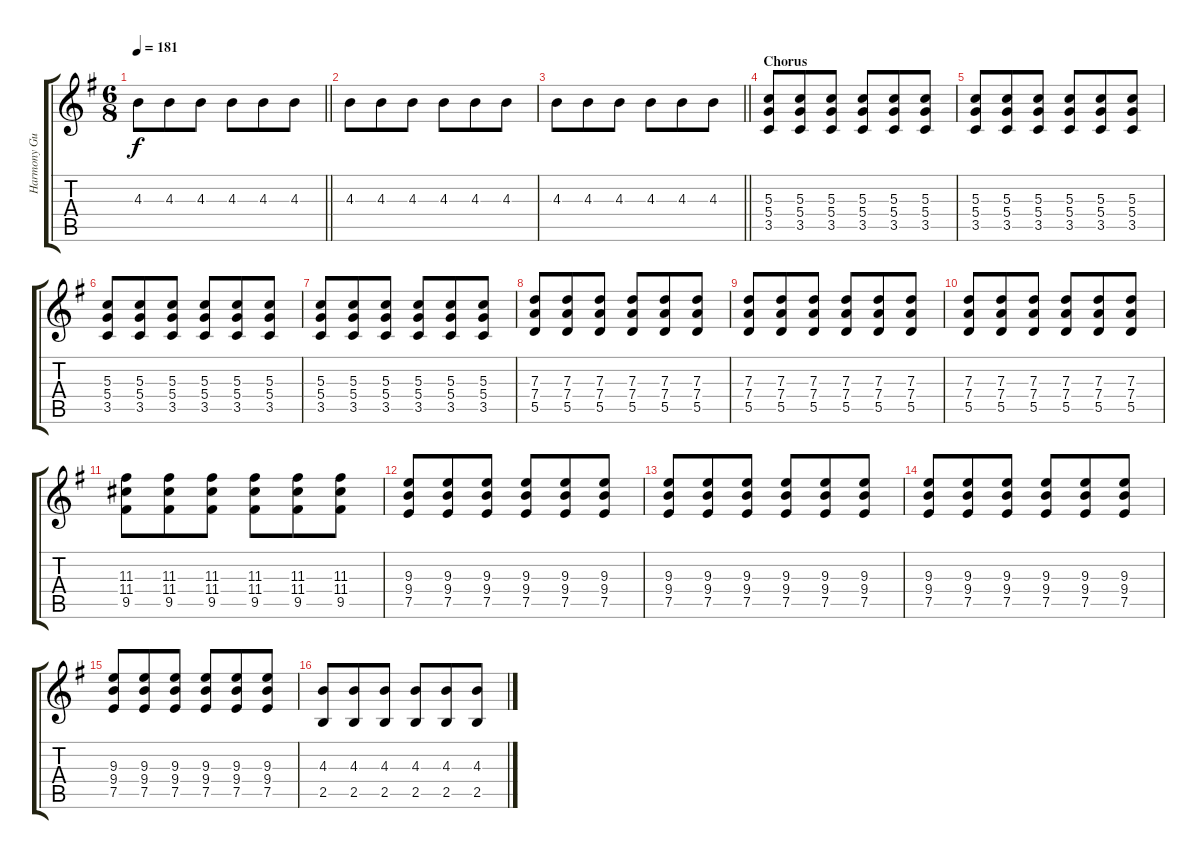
\track ("Harmony Guitar" "Harmony Gu") {instrument distortionguitar}
\staff {score tabs}
\tuning (E4 B3 G3 D3 A2 E2) {hide}
\ts (6 8)
\tempo 181
\clef g2
\barLineRight lightlight
\ks eminor
4.3.8{dy f} 4.3.8 4.3.8 4.3.8 4.3.8 4.3.8 |
4.3.8 4.3.8 4.3.8 4.3.8 4.3.8 4.3.8 |
\barLineRight lightlight
4.3.8 4.3.8 4.3.8 4.3.8 4.3.8 4.3.8 |
\section ("" "Chorus")
(5.3 5.4 3.5).8{volume 7 instrument distortionguitar} (5.3 5.4 3.5).8 (5.3 5.4 3.5).8 (5.3 5.4 3.5).8 (5.3 5.4 3.5).8 (5.3 5.4 3.5).8 |
(5.3 5.4 3.5).8 (5.3 5.4 3.5).8 (5.3 5.4 3.5).8 (5.3 5.4 3.5).8 (5.3 5.4 3.5).8 (5.3 5.4 3.5).8 |
(5.3 5.4 3.5).8 (5.3 5.4 3.5).8 (5.3 5.4 3.5).8 (5.3 5.4 3.5).8 (5.3 5.4 3.5).8 (5.3 5.4 3.5).8 |
(5.3 5.4 3.5).8 (5.3 5.4 3.5).8 (5.3 5.4 3.5).8 (5.3 5.4 3.5).8 (5.3 5.4 3.5).8 (5.3 5.4 3.5).8 |
(7.3 7.4 5.5).8 (7.3 7.4 5.5).8 (7.3 7.4 5.5).8 (7.3 7.4 5.5).8 (7.3 7.4 5.5).8 (7.3 7.4 5.5).8 |
(7.3 7.4 5.5).8 (7.3 7.4 5.5).8 (7.3 7.4 5.5).8 (7.3 7.4 5.5).8 (7.3 7.4 5.5).8 (7.3 7.4 5.5).8 |
(7.3 7.4 5.5).8 (7.3 7.4 5.5).8 (7.3 7.4 5.5).8 (7.3 7.4 5.5).8 (7.3 7.4 5.5).8 (7.3 7.4 5.5).8 |
(11.3 11.4 9.5).8{volume 10} (11.3 11.4 9.5).8 (11.3 11.4 9.5).8 (11.3 11.4 9.5).8 (11.3 11.4 9.5).8 (11.3 11.4 9.5).8 |
(9.3 9.4 7.5).8{volume 7} (9.3 9.4 7.5).8 (9.3 9.4 7.5).8 (9.3 9.4 7.5).8 (9.3 9.4 7.5).8 (9.3 9.4 7.5).8 |
(9.3 9.4 7.5).8 (9.3 9.4 7.5).8 (9.3 9.4 7.5).8 (9.3 9.4 7.5).8 (9.3 9.4 7.5).8 (9.3 9.4 7.5).8 |
(9.3 9.4 7.5).8 (9.3 9.4 7.5).8 (9.3 9.4 7.5).8 (9.3 9.4 7.5).8 (9.3 9.4 7.5).8 (9.3 9.4 7.5).8 |
(9.3 9.4 7.5).8 (9.3 9.4 7.5).8 (9.3 9.4 7.5).8 (9.3 9.4 7.5).8 (9.3 9.4 7.5).8 (9.3 9.4 7.5).8 |
(4.3 2.5).8{volume 13 instrument distortionguitar} (4.3 2.5).8 (4.3 2.5).8 (4.3 2.5).8 (4.3 2.5).8 (4.3 2.5).8
